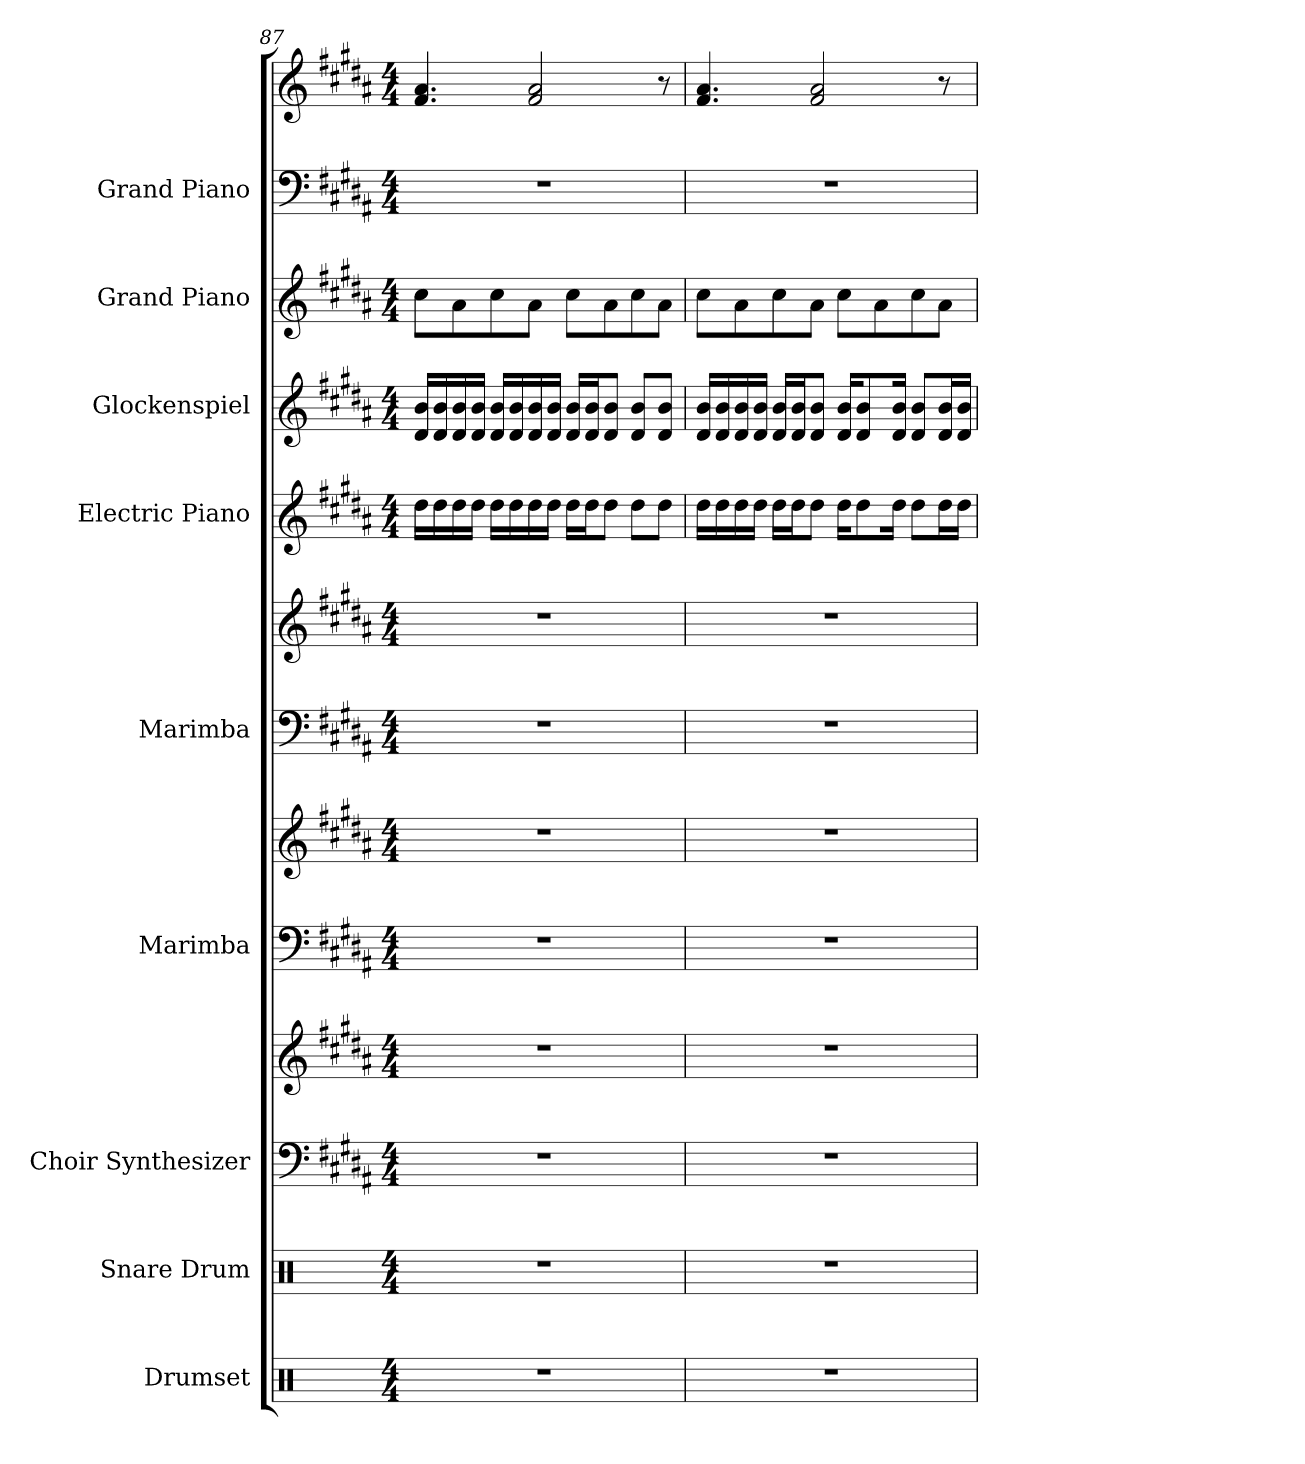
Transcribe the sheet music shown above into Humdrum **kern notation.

**kern	**kern	**kern	**kern	**kern	**kern	**kern	**kern	**kern	**kern	**kern	**kern	**kern
*part9	*part8	*part7	*part7	*part6	*part6	*part5	*part5	*part4	*part3	*part2	*part1	*part1
*staff13	*staff12	*staff11	*staff10	*staff9	*staff8	*staff7	*staff6	*staff5	*staff4	*staff3	*staff2	*staff1
*I"Drumset	*I"Snare Drum	*I"Choir Synthesizer	*	*I"Marimba	*	*I"Marimba	*	*I"Electric Piano	*I"Glockenspiel	*I"Grand Piano	*I"Grand Piano	*
*I'Drs.	*I'Sn. Dr.	*I'Synth.	*	*I'Mrm.	*	*I'Mrm.	*	*I'El. Pno.	*I'Glk.	*I'Pno.	*I'Pno.	*
*clefX	*clefX	*clefF4	*clefG2	*clefF4	*clefG2	*clefF4	*clefG2	*clefG2	*clefG2	*clefG2	*clefF4	*clefG2
*	*	*	*	*	*	*	*	*	*ITrd-14c-24	*	*	*
*k[]	*k[]	*k[f#c#g#d#a#]	*k[f#c#g#d#a#]	*k[f#c#g#d#a#]	*k[f#c#g#d#a#]	*k[f#c#g#d#a#]	*k[f#c#g#d#a#]	*k[f#c#g#d#a#]	*k[f#c#g#d#a#]	*k[f#c#g#d#a#]	*k[f#c#g#d#a#]	*k[f#c#g#d#a#]
*M4/4	*M4/4	*M4/4	*M4/4	*M4/4	*M4/4	*M4/4	*M4/4	*M4/4	*M4/4	*M4/4	*M4/4	*M4/4
=87	=87	=87	=87	=87	=87	=87	=87	=87	=87	=87	=87	=87
1r	1r	1r	1r	1r	1r	1r	1r	16dd#\LL	16ddd#/ 16bbb/LL	8cc#\L	1r	4.f#/ 4.a#/
.	.	.	.	.	.	.	.	16dd#\	16ddd#/ 16bbb/	.	.	.
.	.	.	.	.	.	.	.	16dd#\	16ddd#/ 16bbb/	8a#\	.	.
.	.	.	.	.	.	.	.	16dd#\JJ	16ddd#/ 16bbb/JJ	.	.	.
.	.	.	.	.	.	.	.	16dd#\LL	16ddd#/ 16bbb/LL	8cc#\	.	.
.	.	.	.	.	.	.	.	16dd#\	16ddd#/ 16bbb/	.	.	.
.	.	.	.	.	.	.	.	16dd#\	16ddd#/ 16bbb/	8a#\J	.	2f#/ 2a#/
.	.	.	.	.	.	.	.	16dd#\JJ	16ddd#/ 16bbb/JJ	.	.	.
.	.	.	.	.	.	.	.	16dd#\LL	16ddd#/ 16bbb/LL	8cc#\L	.	.
.	.	.	.	.	.	.	.	16dd#\J	16ddd#/ 16bbb/J	.	.	.
.	.	.	.	.	.	.	.	8dd#\J	8ddd#/ 8bbb/J	8a#\	.	.
.	.	.	.	.	.	.	.	8dd#\L	8ddd#/ 8bbb/L	8cc#\	.	.
.	.	.	.	.	.	.	.	8dd#\J	8ddd#/ 8bbb/J	8a#\J	.	8r
!!LO:PB:g=z
=88	=88	=88	=88	=88	=88	=88	=88	=88	=88	=88	=88	=88
1r	1r	1r	1r	1r	1r	1r	1r	16dd#\LL	16ddd#/ 16bbb/LL	8cc#\L	1r	4.f#/ 4.a#/
.	.	.	.	.	.	.	.	16dd#\	16ddd#/ 16bbb/	.	.	.
.	.	.	.	.	.	.	.	16dd#\	16ddd#/ 16bbb/	8a#\	.	.
.	.	.	.	.	.	.	.	16dd#\JJ	16ddd#/ 16bbb/JJ	.	.	.
.	.	.	.	.	.	.	.	16dd#\LL	16ddd#/ 16bbb/LL	8cc#\	.	.
.	.	.	.	.	.	.	.	16dd#\J	16ddd#/ 16bbb/J	.	.	.
.	.	.	.	.	.	.	.	8dd#\J	8ddd#/ 8bbb/J	8a#\J	.	2f#/ 2a#/
.	.	.	.	.	.	.	.	16dd#\KL	16ddd#/ 16bbb/KL	8cc#\L	.	.
.	.	.	.	.	.	.	.	8dd#\	8ddd#/ 8bbb/	.	.	.
.	.	.	.	.	.	.	.	.	.	8a#\	.	.
.	.	.	.	.	.	.	.	16dd#\Jk	16ddd#/ 16bbb/Jk	.	.	.
.	.	.	.	.	.	.	.	8dd#\L	8ddd#/ 8bbb/L	8cc#\	.	.
.	.	.	.	.	.	.	.	16dd#\L	16ddd#/ 16bbb/L	8a#\J	.	8r
.	.	.	.	.	.	.	.	16dd#\JJ	16ddd#/ 16bbb/JJ	.	.	.
=	=	=	=	=	=	=	=	=	=	=	=	=
*-	*-	*-	*-	*-	*-	*-	*-	*-	*-	*-	*-	*-
